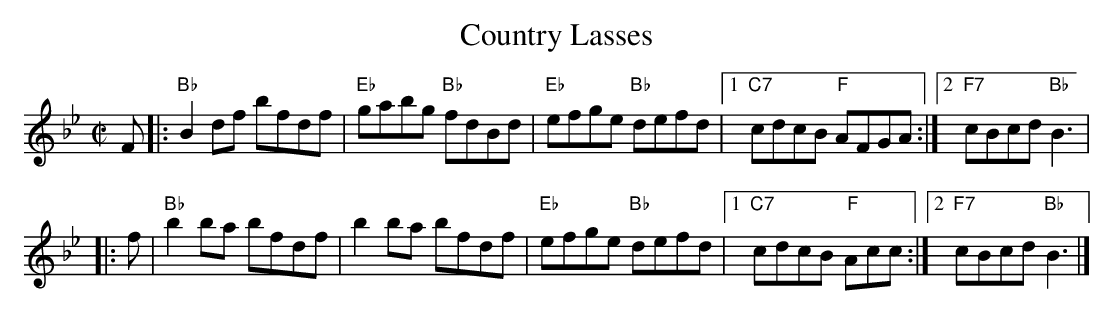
X:1
T: Country Lasses
M: C|
L: 1/8
K: Bb
F \
|: "Bb"B2df     bfdf \
|  "Eb"gabg "Bb"fdBd \
|  "Eb"efge "Bb"defd \
|1 "C7"cdcB  "F"AFGA \
:|2"F7"cBcd "Bb"B3   |
|: f \
|  "Bb"b2ba     bfdf \
|      b2ba     bfdf \
|  "Eb"efge "Bb"defd \
|1 "C7"cdcB  "F"Acc  \
:|2"F7"cBcd "Bb"B3  |]
